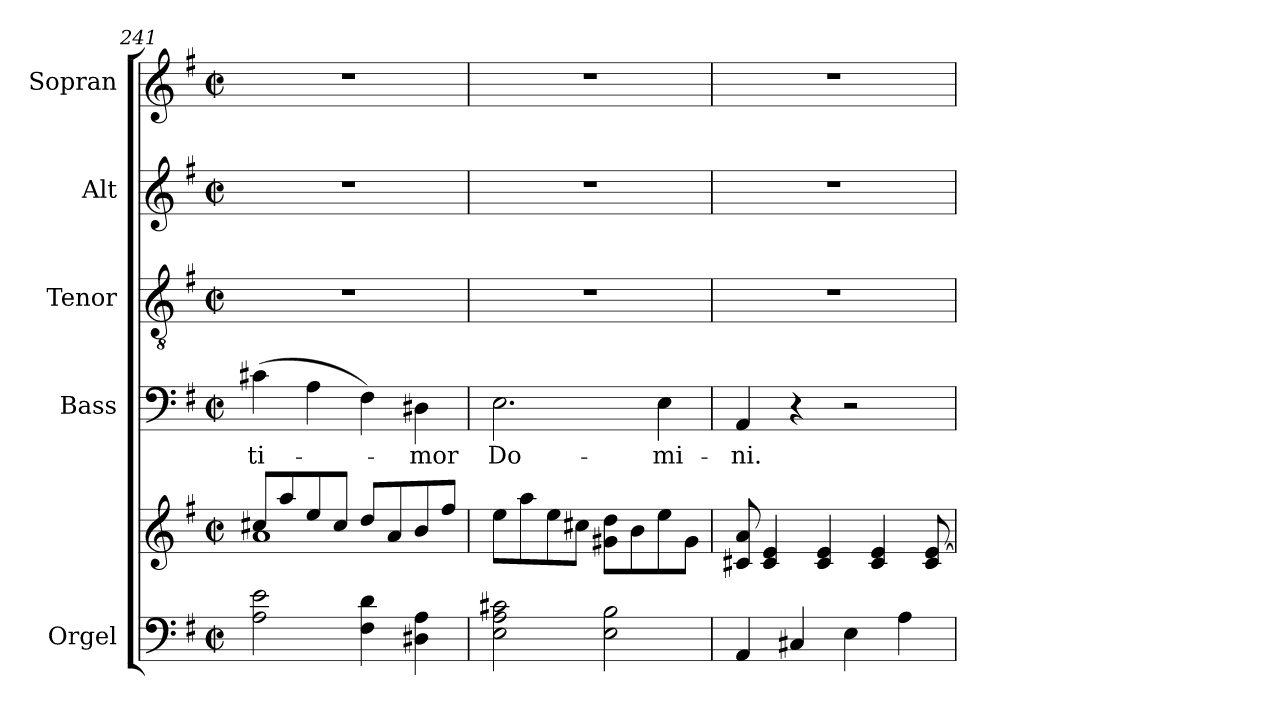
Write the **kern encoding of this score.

**kern	**kern	**kern	**text	**kern	**kern	**kern
*part5	*part5	*part4	*part4	*part3	*part2	*part1
*staff6	*staff5	*staff4	*staff4	*staff3	*staff2	*staff1
*I"Orgel	*	*I"Bass	*	*I"Tenor	*I"Alt	*I"Sopran
*I'Org.	*	*I'B.	*	*I'T.	*I'A.	*I'S.
*clefF4	*clefG2	*clefF4	*	*clefGv2	*clefG2	*clefG2
*k[f#]	*k[f#]	*k[f#]	*	*k[f#]	*k[f#]	*k[f#]
*G:	*G:	*G:	*	*G:	*G:	*G:
*M2/2	*M2/2	*M2/2	*	*M2/2	*M2/2	*M2/2
*met(c|)	*met(c|)	*met(c|)	*	*met(c|)	*met(c|)	*met(c|)
=241	=241	=241	=241	=241	=241	=241
*	*^	*	*	*	*	*
!	!	!	!	!LO:LY:b	!	!	!
2A\ 2e\	8cc#X/L	1a	(>4c#X\	ti-	1r	1r	1r
.	8aa/	.	.	.	.	.	.
.	8ee/	.	4A\	.	.	.	.
.	8cc#/J	.	.	.	.	.	.
4F#\ 4d\	8dd/L	.	4F#\)	.	.	.	.
.	8a/	.	.	.	.	.	.
!	!	!	!	!LO:LY:b	!	!	!
4D#X\ 4A\	8b/	.	4D#X\	-mor	.	.	.
.	8ff#/J	.	.	.	.	.	.
*	*v	*v	*	*	*	*	*
=242	=242	=242	=242	=242	=242	=242
!	!	!	!LO:LY:b	!	!	!
2E\ 2A\ 2c#X\	8ee\L	2.E\	Do-	1r	1r	1r
.	8aa\	.	.	.	.	.
.	8ee\	.	.	.	.	.
.	8cc#X\J	.	.	.	.	.
2E\ 2B\	8g#X\ 8dd\L	.	.	.	.	.
.	8b\	.	.	.	.	.
!	!	!	!LO:LY:b	!	!	!
.	8ee\	4E\	-mi-	.	.	.
.	8g#\J	.	.	.	.	.
!!LO:PB:g=z
=243	=243	=243	=243	=243	=243	=243
!	!	!	!LO:LY:b	!	!	!
4AA/	8c#X/ 8a/	4AA/	-ni.	1r	1r	1r
.	4c#/ 4e/	.	.	.	.	.
4C#X/	.	4r	.	.	.	.
.	4c#/ 4e/	.	.	.	.	.
4E\	.	2r	.	.	.	.
.	4c#/ 4e/	.	.	.	.	.
4A\	.	.	.	.	.	.
.	8c#/ [>8e/	.	.	.	.	.
=	=	=	=	=	=	=
*-	*-	*-	*-	*-	*-	*-
